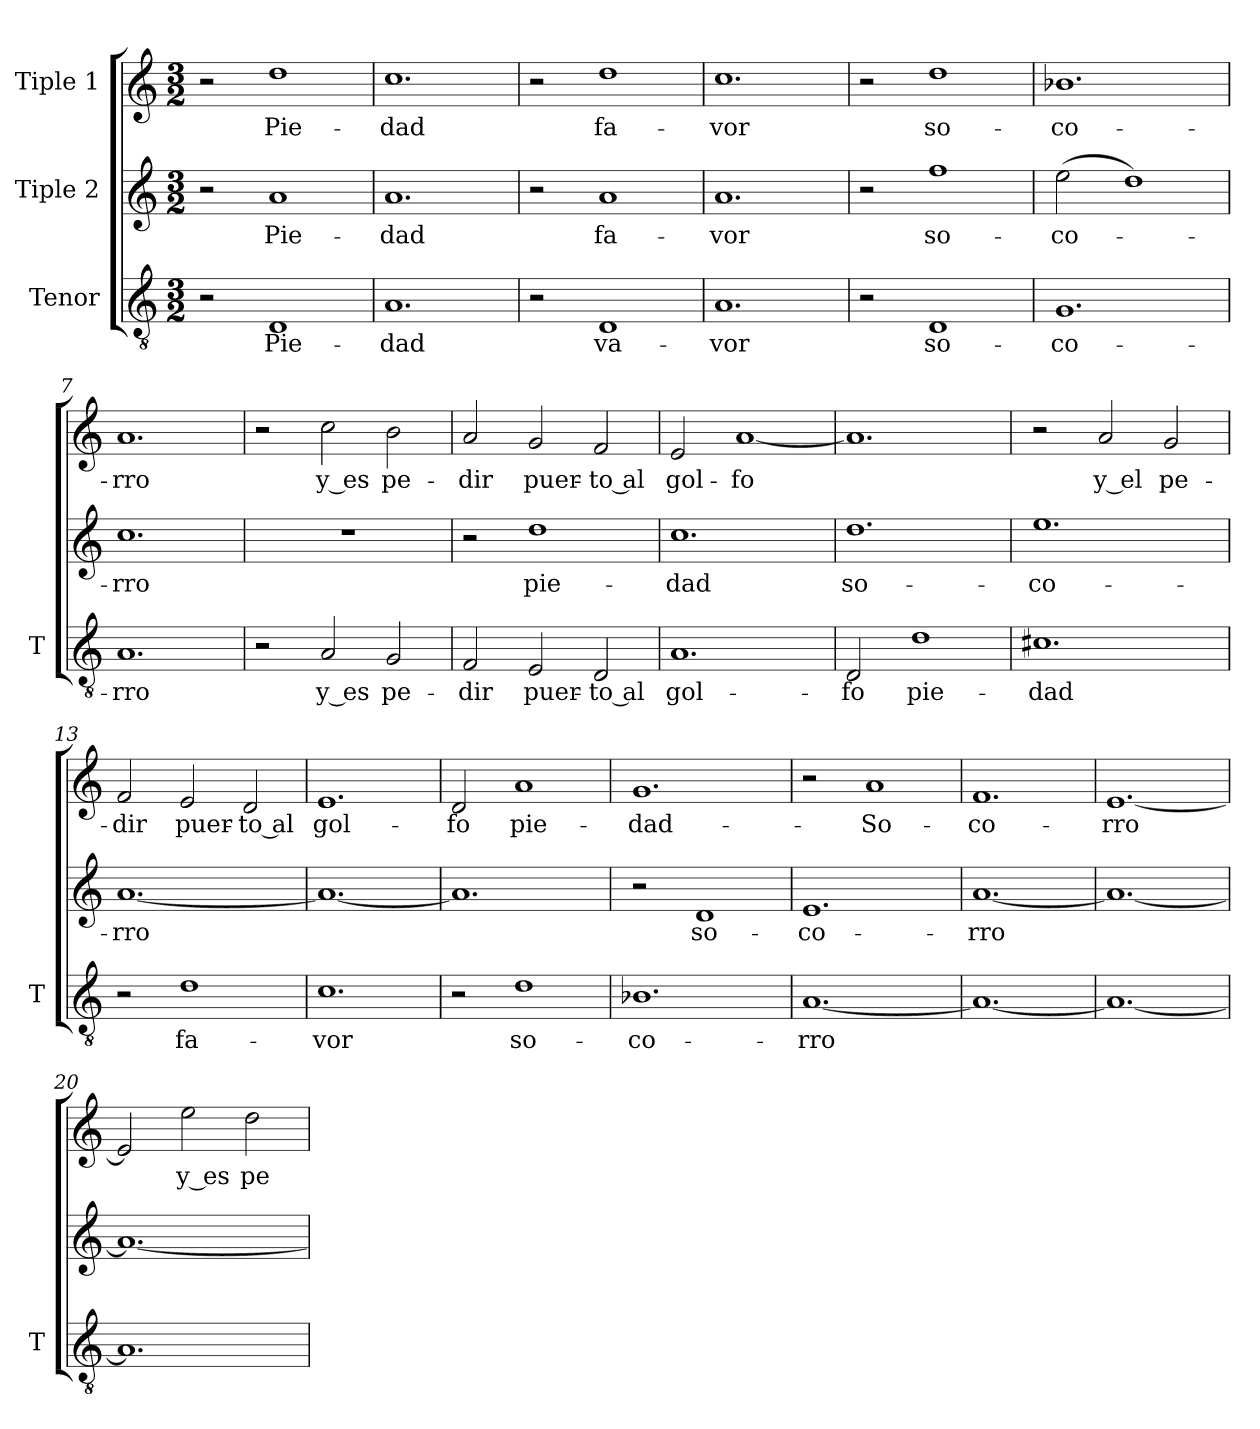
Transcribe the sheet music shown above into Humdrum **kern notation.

**kern	**text	**kern	**text	**kern	**text
*part3	*part3	*part2	*part2	*part1	*part1
*staff3	*staff3	*staff2	*staff2	*staff1	*staff1
*I"Tenor	*	*I"Tiple 2	*	*I"Tiple 1	*
*I'T	*	*	*	*	*
*clefGv2	*	*clefG2	*	*clefG2	*
*M3/2	*	*M3/2	*	*M3/2	*
=1	=1	=1	=1	=1	=1
2r	.	2r	.	2r	.
1D	Pie-	1a	Pie-	1dd	Pie-
=2	=2	=2	=2	=2	=2
1.A	-dad	1.a	-dad	1.cc	-dad
=3	=3	=3	=3	=3	=3
2r	.	2r	.	2r	.
1D	va-	1a	fa-	1dd	fa-
=4	=4	=4	=4	=4	=4
1.A	-vor	1.a	-vor	1.cc	-vor
=5	=5	=5	=5	=5	=5
2r	.	2r	.	2r	.
1D	so-	1ff	so-	1dd	so-
=6	=6	=6	=6	=6	=6
1.G	-co-	(2ee	-co-	1.b-X	-co-
.	.	1dd)	.	.	.
=7	=7	=7	=7	=7	=7
1.A	-rro	1.cc	-rro	1.a	-rro
=8	=8	=8	=8	=8	=8
2r	.	1.r	.	2r	.
2A	y es	.	.	2cc	y es
2G	pe-	.	.	2b	pe-
=9	=9	=9	=9	=9	=9
2F	-dir	2r	.	2a	-dir
2E	puer-	1dd	pie-	2g	puer-
2D	-to al	.	.	2f	-to al
=10	=10	=10	=10	=10	=10
1.A	gol-	1.cc	-dad	2e	gol-
.	.	.	.	[1a	-fo
=11	=11	=11	=11	=11	=11
2D	-fo	1.dd	so-	1.a]	.
1d	pie-	.	.	.	.
=12	=12	=12	=12	=12	=12
1.c#X	-dad	1.ee	-co-	2r	.
.	.	.	.	2a	y el
.	.	.	.	2g	pe-
=13	=13	=13	=13	=13	=13
2r	.	[1.a	-rro	2f	-dir
1d	fa-	.	.	2e	puer-
.	.	.	.	2d	-to al
=14	=14	=14	=14	=14	=14
1.c	-vor	1.a_	.	1.e	gol-
=15	=15	=15	=15	=15	=15
2r	.	1.a]	.	2d	-fo
1d	so-	.	.	1a	pie-
=16	=16	=16	=16	=16	=16
1.B-X	-co-	2r	.	1.g	-dad-
.	.	1d	so-	.	.
=17	=17	=17	=17	=17	=17
[1.A	-rro	1.e	-co-	2r	.
.	.	.	.	1a	-So-
=18	=18	=18	=18	=18	=18
1.A_	.	[1.a	-rro	1.f	-co-
=19	=19	=19	=19	=19	=19
1.A_	.	1.a_	.	[1.e	-rro
=20	=20	=20	=20	=20	=20
1.A]	.	1.a_	.	2e]	.
.	.	.	.	2ee	y es
.	.	.	.	2dd	pe-
=	=	=	=	=	=
*-	*-	*-	*-	*-	*-
